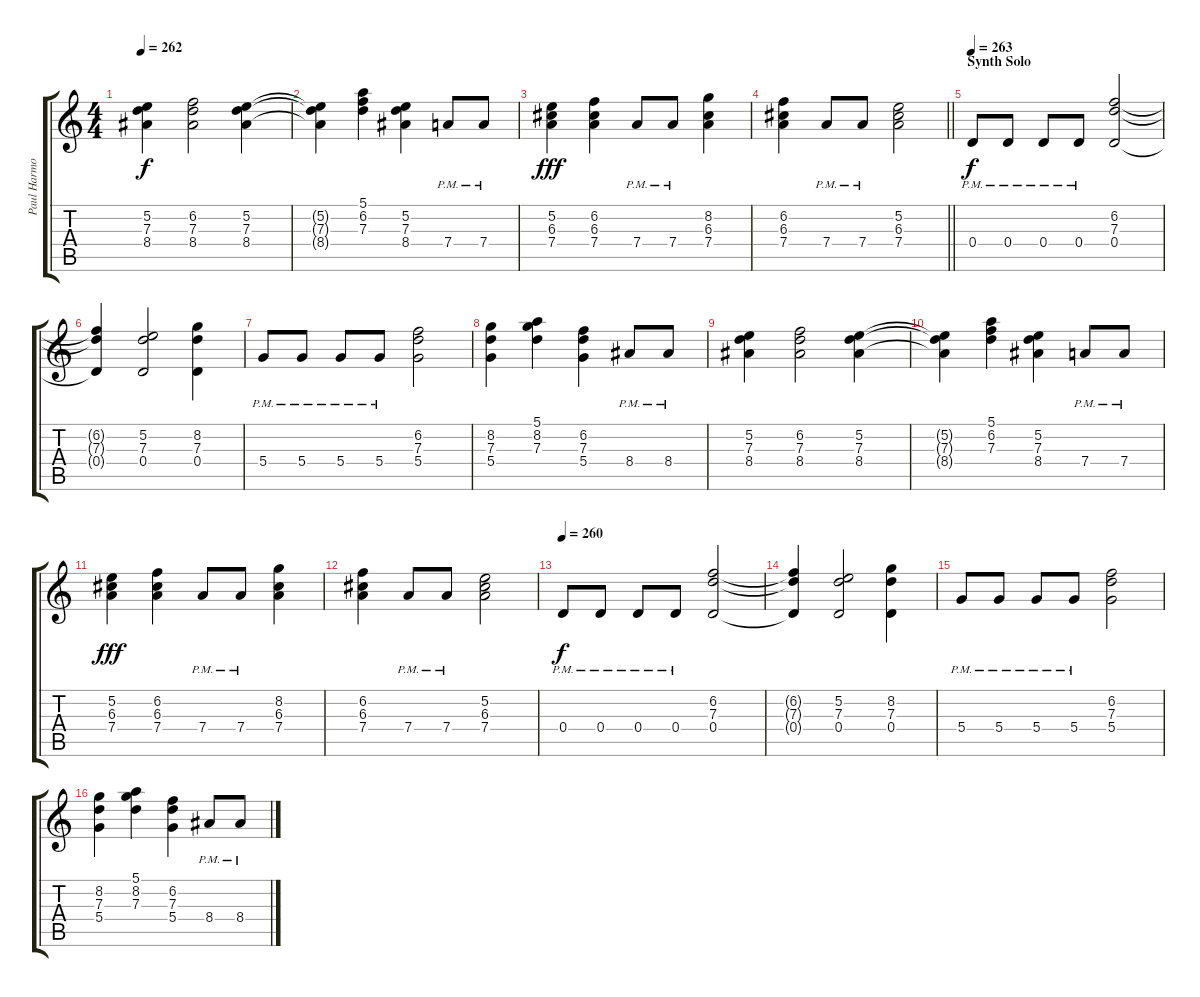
\track ("Paul Harmonies/Jason Solo Rhythm" "Paul Harmo") {instrument distortionguitar}
\staff {score tabs}
\tuning (E4 B3 G3 D3 A2 E2) {hide}
\ts (4 4)
\tempo 262
\clef g2
\ks c
(5.2 7.3 8.4).4{dy f} (6.2 7.3 8.4).2 (5.2 7.3 8.4).4 |
(5.2{t} 7.3{t} 8.4{t}).4 (5.1 6.2 7.3).4 (5.2 7.3 8.4).4 7.4{pm}.8 7.4{pm}.8 |
(5.2 6.3 7.4).4{dy fff} (6.2 6.3 7.4).4 7.4{pm}.8 7.4{pm}.8 (8.2 6.3 7.4).4 |
\barLineRight lightlight
(6.2 6.3 7.4).4 7.4{pm}.8 7.4{pm}.8 (5.2 6.3 7.4).2 |
\section ("" "Synth Solo")
\tempo 263
0.4{pm}.8{dy f} 0.4{pm}.8 0.4{pm}.8 0.4{pm}.8 (6.2 7.3 0.4).2 |
(6.2{t} 7.3{t} 0.4{t}).4 (5.2 7.3 0.4).2 (8.2 7.3 0.4).4 |
5.4{pm}.8 5.4{pm}.8 5.4{pm}.8 5.4{pm}.8 (6.2 7.3 5.4).2 |
(8.2 7.3 5.4).4 (5.1 8.2 7.3).4 (6.2 7.3 5.4).4 8.4{pm}.8 8.4{pm}.8 |
(5.2 7.3 8.4).4 (6.2 7.3 8.4).2 (5.2 7.3 8.4).4 |
(5.2{t} 7.3{t} 8.4{t}).4 (5.1 6.2 7.3).4 (5.2 7.3 8.4).4 7.4{pm}.8 7.4{pm}.8 |
(5.2 6.3 7.4).4{dy fff} (6.2 6.3 7.4).4 7.4{pm}.8 7.4{pm}.8 (8.2 6.3 7.4).4 |
(6.2 6.3 7.4).4 7.4{pm}.8 7.4{pm}.8 (5.2 6.3 7.4).2 |
\tempo 260
0.4{pm}.8{dy f} 0.4{pm}.8 0.4{pm}.8 0.4{pm}.8 (6.2 7.3 0.4).2 |
(6.2{t} 7.3{t} 0.4{t}).4 (5.2 7.3 0.4).2 (8.2 7.3 0.4).4 |
5.4{pm}.8 5.4{pm}.8 5.4{pm}.8 5.4{pm}.8 (6.2 7.3 5.4).2 |
(8.2 7.3 5.4).4 (5.1 8.2 7.3).4 (6.2 7.3 5.4).4 8.4{pm}.8 8.4{pm}.8
